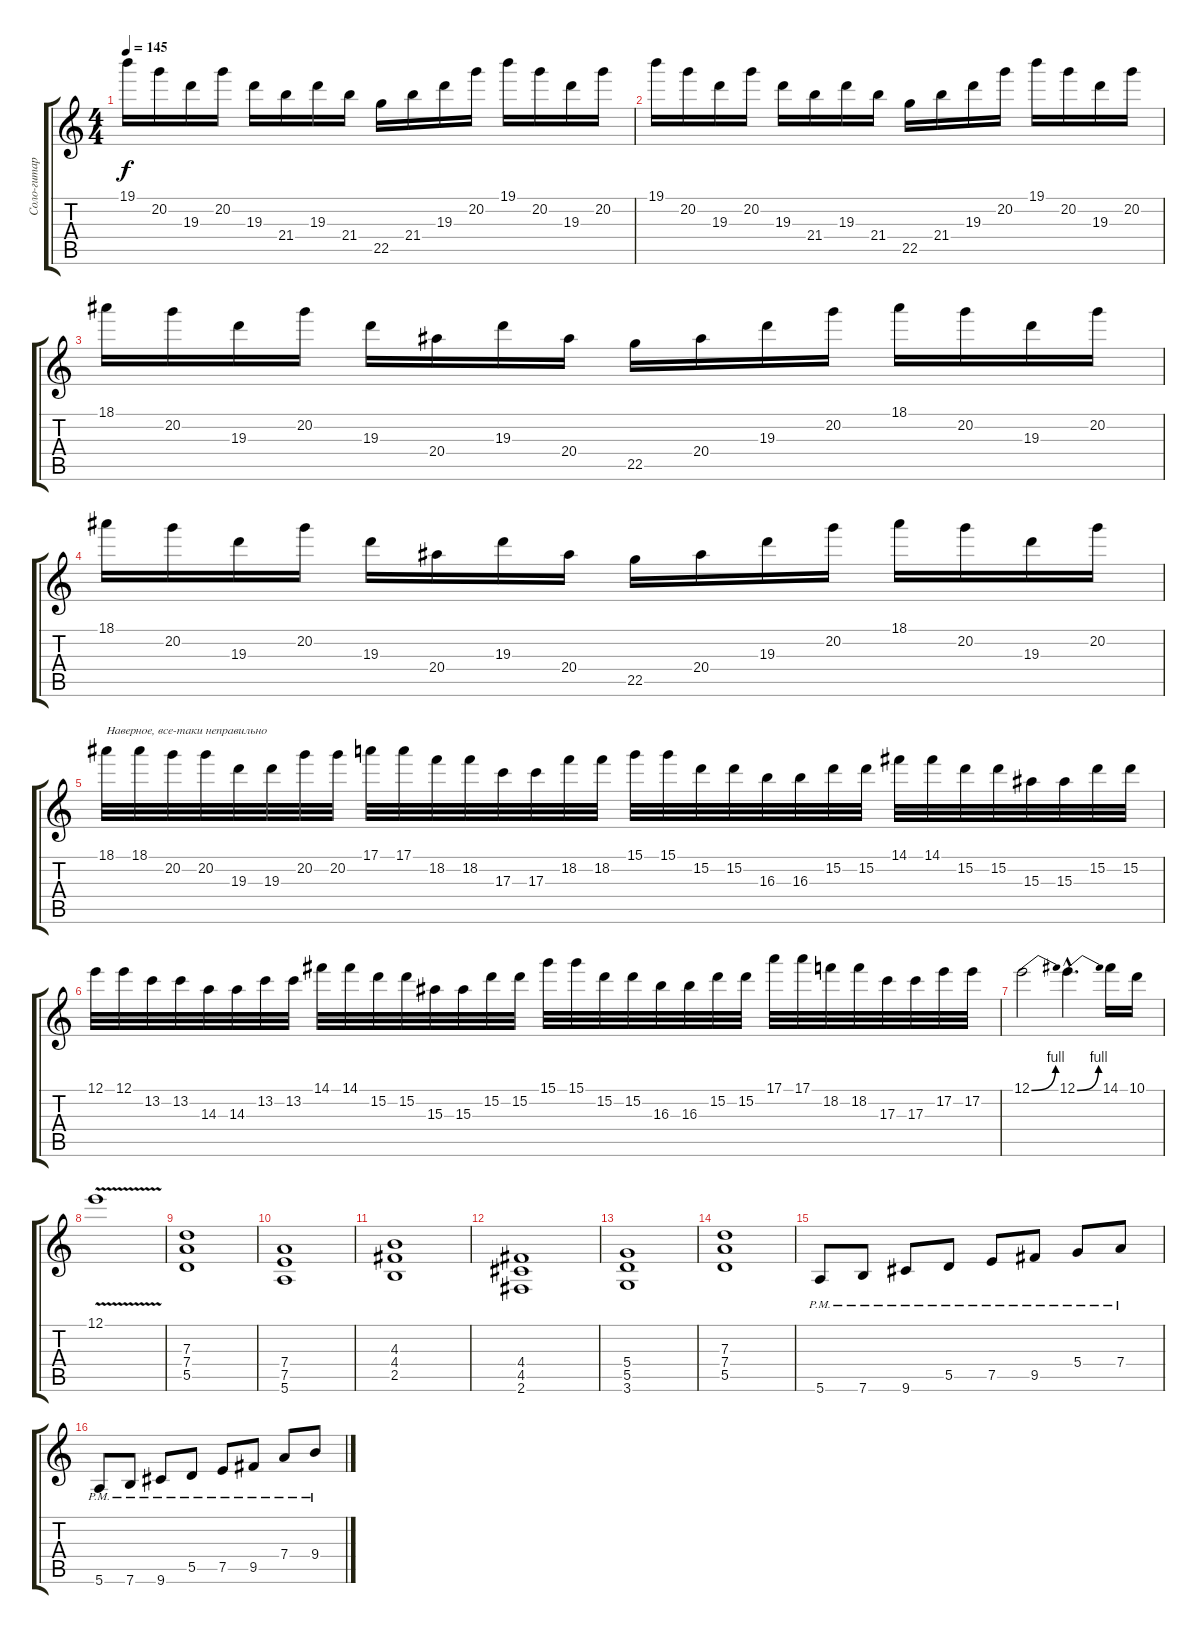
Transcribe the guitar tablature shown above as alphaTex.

\track ("Соло-гитара" "Соло-гитар") {instrument distortionguitar}
\staff {score tabs}
\tuning (E4 B3 G3 D3 A2 E2) {hide}
\ts (4 4)
\tempo 145
\clef g2
\ks c
19.1.16{dy f} 20.2.16 19.3.16 20.2.16 19.3.16 21.4.16 19.3.16 21.4.16 22.5.16 21.4.16 19.3.16 20.2.16 19.1.16 20.2.16 19.3.16 20.2.16 |
19.1.16 20.2.16 19.3.16 20.2.16 19.3.16 21.4.16 19.3.16 21.4.16 22.5.16 21.4.16 19.3.16 20.2.16 19.1.16 20.2.16 19.3.16 20.2.16 |
18.1.16 20.2.16 19.3.16 20.2.16 19.3.16 20.4.16 19.3.16 20.4.16 22.5.16 20.4.16 19.3.16 20.2.16 18.1.16 20.2.16 19.3.16 20.2.16 |
18.1.16 20.2.16 19.3.16 20.2.16 19.3.16 20.4.16 19.3.16 20.4.16 22.5.16 20.4.16 19.3.16 20.2.16 18.1.16 20.2.16 19.3.16 20.2.16 |
18.1.32{txt "Наверное, все-таки неправильно"} 18.1.32 20.2.32 20.2.32 19.3.32 19.3.32 20.2.32 20.2.32 17.1.32 17.1.32 18.2.32 18.2.32 17.3.32 17.3.32 18.2.32 18.2.32 15.1.32 15.1.32 15.2.32 15.2.32 16.3.32 16.3.32 15.2.32 15.2.32 14.1.32 14.1.32 15.2.32 15.2.32 15.3.32 15.3.32 15.2.32 15.2.32 |
12.1.32 12.1.32 13.2.32 13.2.32 14.3.32 14.3.32 13.2.32 13.2.32 14.1.32 14.1.32 15.2.32 15.2.32 15.3.32 15.3.32 15.2.32 15.2.32 15.1.32 15.1.32 15.2.32 15.2.32 16.3.32 16.3.32 15.2.32 15.2.32 17.1.32 17.1.32 18.2.32 18.2.32 17.3.32 17.3.32 17.2.32 17.2.32 |
12.1{be (bend 0 0 60 4)}.2 12.1{be (bend 0 0 60 4) hac}.4{d} 14.1.16 10.1.16 |
12.1{v}.1 |
(7.3 7.4 5.5).1 |
(7.4 7.5 5.6).1 |
(4.3 4.4 2.5).1 |
(4.4 4.5 2.6).1 |
(5.4 5.5 3.6).1 |
(7.3 7.4 5.5).1 |
5.6{pm}.8 7.6{pm}.8 9.6{pm}.8 5.5{pm}.8 7.5{pm}.8 9.5{pm}.8 5.4{pm}.8 7.4{pm}.8 |
5.6{pm}.8 7.6{pm}.8 9.6{pm}.8 5.5{pm}.8 7.5{pm}.8 9.5{pm}.8 7.4{pm}.8 9.4{pm}.8
